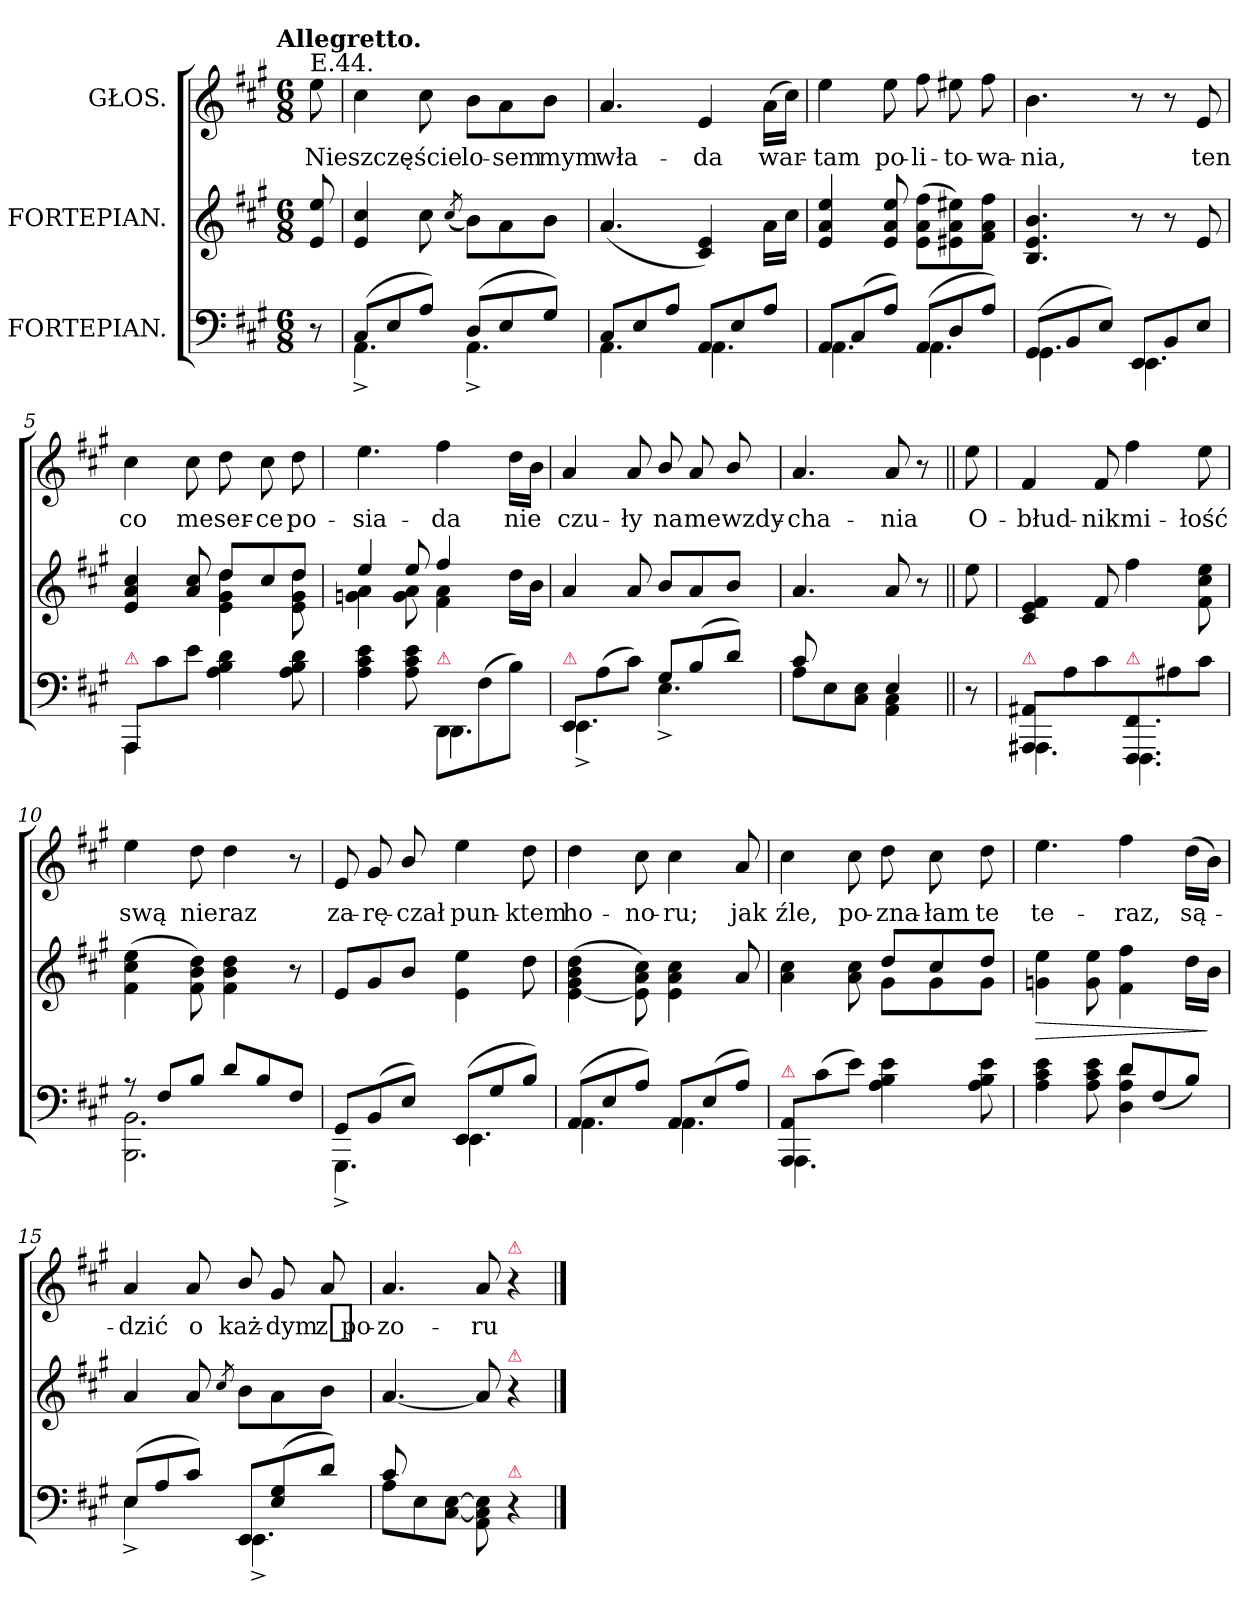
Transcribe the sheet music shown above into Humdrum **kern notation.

**kern	**kern	**dynam	**kern	**text
*part3	*part2	*part2	*part1	*part1
*staff3	*staff2	*staff2	*staff1	*staff1
*I"FORTEPIAN.	*I"FORTEPIAN.	*	*I"GŁOS.	*
*clefF4	*clefG2	*	*clefG2	*
*k[f#c#g#]	*k[f#c#g#]	*	*k[f#c#g#]	*
*A:	*A:	*	*A:	*
!!LO:TX:omd:t=Allegretto.
*M6/8	*M6/8	*	*M6/8	*
=	=	=	=	=
!	!	!	!LO:TX:a:t=E.44.	!
8r	8e/ 8ee/	.	8ee\	Nie
=1	=1	=1	=1	=1
*^	*	*	*	*
(<8C#/L	4.AA^\	4e/ 4cc#/	.	4cc#\	szczę-
8E/	.	.	.	.	.
8A/J)	.	8cc#\	.	8cc#\	-ście
.	.	(8qcc#/	.	.	.
(<8D/L	4.AA^\	8b\L)	.	8b\L	lo-
8E/	.	8a\	.	8a\	-sem
8G#/J)	.	8b\J	.	8b\J	mym
=2	=2	=2	=2	=2	=2
8C#/L	4.AA\	(4.a/	.	4.a/	wła-
8E/	.	.	.	.	.
8A/J	.	.	.	.	.
8AA/L	4.AA\	4c#/ 4e/)	.	4e/	-da
8E/	.	.	.	.	.
8A/J	.	16a\LL	.	(16a\LL	war-
.	.	16cc#\JJ	.	16cc#\JJ)	.
=3	=3	=3	=3	=3	=3
8AA/L	4.AA\	4e/ 4a/ 4ee/	.	4ee\	-tam
(<8C#/	.	.	.	.	.
8A/J)	.	8e/ 8a/ 8ee/	.	8ee\	po-
(<8AA/L	4.AA\	(8e\ 8a\ 8ff#\L	.	8ff#\	-li-
8D/	.	8e#X\ 8a\ 8ee#X\)	.	8ee#X\	-to-
8A/J)	.	8f#\ 8a\ 8ff#\J	.	8ff#\	-wa-
=4	=4	=4	=4	=4	=4
(<8GG#/L	4.GG#\	4.B/ 4.e/ 4.b/	.	4.b\	-nia,
8BB/	.	.	.	.	.
8E/J)	.	.	.	.	.
8EE/L	4.EE\	8r	.	8r	.
8BB/	.	8r	.	8r	.
8E/J	.	8e/	.	8e/	ten
=5	=5	=5	=5	=5	=5
*	*	*^	*	*	*
!LO:TX:a:color=crimson:t=⚠	!	!	!	!	!	!
8AAA/L	4AAA\	4e/ 4a/ 4cc#/	4.ryy	.	4cc#\	co
8c#\	.	.	.	.	.	.
8e\J	2ryy	8a/ 8cc#/	.	.	8cc#\	me
4A\ 4B\ 4d\	.	8dd/L	4e\ 4g#\ 4dd\	.	8dd\	ser-
.	.	8cc#/	.	.	8cc#\	-ce
8A\ 8B\ 8d\	.	8dd/J	8e\ 8g#\ 8dd\	.	8dd\	po-
=6	=6	=6	=6	=6	=6	=6
4A\ 4c#\ 4e\	4.ryy	4ee/	4gn\ 4a\	.	4.ee\	-sia-
8A\ 8c#\ 8e\	.	8ee/	8g\ 8a\	.	.	.
!LO:TX:a:color=crimson:t=⚠	!	!	!	!	!	!
8DD/L	4.DD\	4ff#/	4f#\ 4a\	.	4ff#\	-da
(8F#\	.	.	.	.	.	.
8B\J)	.	16dd\LL	8ryy	.	16dd\LL	nie
.	.	16b\JJ	.	.	16b\JJ	.
*	*	*v	*v	*	*	*
=7	=7	=7	=7	=7	=7
!LO:TX:a:color=crimson:t=⚠	!	!	!	!	!
8EE/L	4.EE^\	4a/	.	4a/	czu-
(8A\	.	.	.	.	.
8c#\J)	.	8a/	.	8a/	-ły
8G#/L	4.E^\	8b/L	.	8b/	na
(<8B/	.	8a/	.	8a/	me
8d/J)	.	8b/J	.	8b/	wzdy-
=8	=8	=8	=8	=8	=8
8c#/	8A\L	4.a/	.	4.a/	-cha-
8ryy	8E\	.	.	.	.
8ryy	8C#\ 8E\J	.	.	.	.
4E/	4AA\ 4C#\	8a/	.	8a/	-nia
.	.	8r	.	8r	.
*v	*v	*	*	*	*
=||	=||	=||	=||	=||
8r	8ee\	.	8ee\	O-
=9	=9	=9	=9	=9
*^	*	*	*	*
!LO:TX:a:color=crimson:t=⚠	!	!	!	!	!
8AAA#X/ 8AA#X/L	4.AAA#X\	4c#/ 4e/ 4f#/	.	4f#/	-błud-
8A\	.	.	.	.	.
8c#\J	.	8f#/	.	8f#/	-nik
!LO:TX:a:color=crimson:t=⚠	!	!	!	!	!
!LO:N:vis=4.	!	!	!	!	!
8FFF#/ 8FF#/	4.FFF#\	4ff#\	.	4ff#\	mi-
8A#X\	.	.	.	.	.
8c#\J	.	8f#\ 8cc#\ 8ee\	.	8ee\	-łość
=10	=10	=10	=10	=10	=10
8r	2.BBB\ 2.BB\	(4f#\ 4cc#\ 4ee\	.	4ee\	swą
8F#/L	.	.	.	.	.
8B/J	.	8f#\ 8b\ 8dd\)	.	8dd\	nie
8d/L	.	4f#\ 4b\ 4dd\	.	4dd\	raz
8B/	.	.	.	.	.
8F#/J	.	8r	.	8r	.
=11	=11	=11	=11	=11	=11
8GG#/L	4.GGG#^\	8e/L	.	8e/	za-
(<8BB/	.	8g#/	.	8g#/	-rę-
8E/J)	.	8b/J	.	8b/	-czał
(<8EE/L	4.EE\	4e\ 4ee\	.	4ee\	pun-
8G#/	.	.	.	.	.
8B/J)	.	8dd\	.	8dd\	-ktem
=12	=12	=12	=12	=12	=12
(<8AA/L	4.AA\	([4e\ 4g#\ 4b\ 4dd\	.	4dd\	ho-
8E/	.	.	.	.	.
8A/J)	.	8e]\ 8a\ 8cc#\)	.	8cc#\	-no-
8AA/L	4.AA\	4e\ 4a\ 4cc#\	.	4cc#\	-ru;
(<8E/	.	.	.	.	.
8A/J)	.	8a/	.	8a/	jak
=13	=13	=13	=13	=13	=13
*	*	*^	*	*	*
!LO:TX:a:color=crimson:t=⚠	!	!	!	!	!	!
8AAA/ 8AA/L	4.AAA\	4a\ 4cc#\	4ryy	.	4cc#\	źle,
(8c#\	.	.	.	.	.	.
8e\J)	.	8a\ 8cc#\	8ryy	.	8cc#\	po-
4A\ 4B\ 4e\	8ryy	8dd/L	8g#\L	.	8dd\	-zna-
.	4ryy	8cc#/	8g#\	.	8cc#\	-łam
8A\ 8B\ 8e\	.	8dd/J	8g#\J	.	8dd\	te
=14	=14	=14	=14	=14	=14	=14
!	!	!	!	!LO:HP:b	!	!
*	*	*v	*v	*	*	*
4A\ 4c#\ 4e\	4.ryy	4gn\ 4ee\	>	4.ee\	te-
8A\ 8c#\ 8e\	.	8g\ 8ee\	.	.	.
4D\ 4A\ 4d\	8d/L	4f#\ 4ff#\	.	4ff#\	-raz,
.	(8F#/	.	.	.	.
8ryy	8B/J)	16dd\LL	.	(16dd\LL	są-
.	.	16b\JJ	]	16b\JJ)	.
=15	=15	=15	=15	=15	=15
(<8E/L	4E^\	4a/	.	4a/	-dzić
8A/	.	.	.	.	.
8c#/J)	8ryy	8a/	.	8a/	o
.	.	8qcc#/	.	.	.
8EE/L	4.EE^\	8b\L	.	8b/	każ-
(<8E/ 8G#/	.	8a\	.	8g#/	-dym
8d/J)	.	8b\J	.	8a/	z po-
=16	=16	=16	=16	=16	=16
8c#/	8A\L	[4.a/	.	4.a/	-zo-
8ryy	8E\	.	.	.	.
2ryy	[8C#\ [8E\J	.	.	.	.
.	8AA\ 8C#]\ 8E]\	8a/]	.	8a/	-ru
!	!	!	!	!LO:TX:a:color=crimson:t=⚠	!
!	!	!LO:TX:a:color=crimson:t=⚠	!	!	!
!	!LO:TX:a:color=crimson:t=⚠	!	!	!	!
.	4r	4r	.	4r	.
*v	*v	*	*	*	*
==	==	==	==	==
*-	*-	*-	*-	*-
